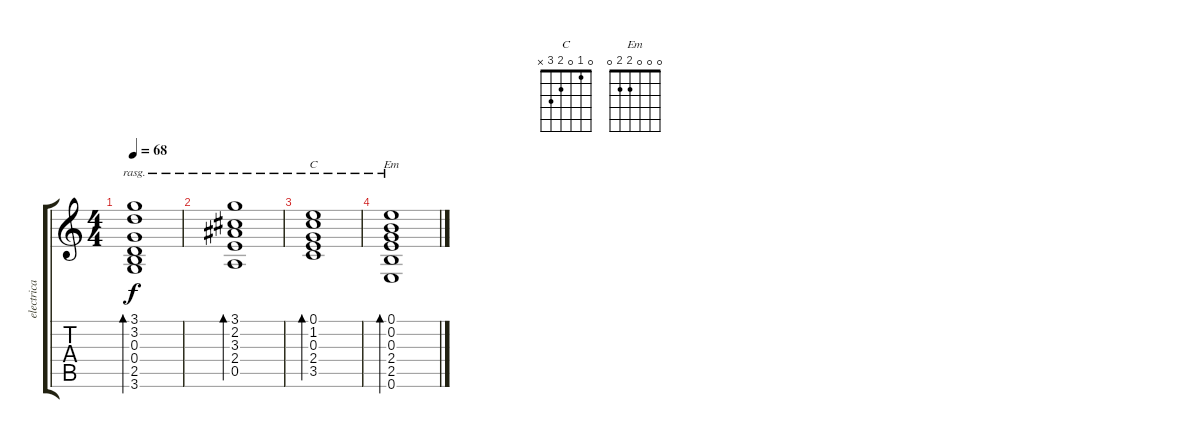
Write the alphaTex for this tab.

\track ("electrica" "electrica") {instrument electricguitarmuted}
\staff {score tabs}
\tuning (E4 B3 G3 D3 A2 E2) {hide}
\chord ("C" 0 1 0 2 3 x)
\chord ("Em" 0 0 0 2 2 0)
\ts (4 4)
\tempo 68
\clef g2
\ks c
(3.1 3.2 0.3 0.4 2.5 3.6).1{bd 120 rasg ii dy f} |
(3.1 2.2 3.3 2.4 0.5).1{bd 60 rasg ii} |
(0.1 1.2 0.3 2.4 3.5).1{bd 30 ch "C" rasg ii} |
(0.1 0.2 0.3 2.4 2.5 0.6).1{bd 30 ch "Em" rasg ii}
